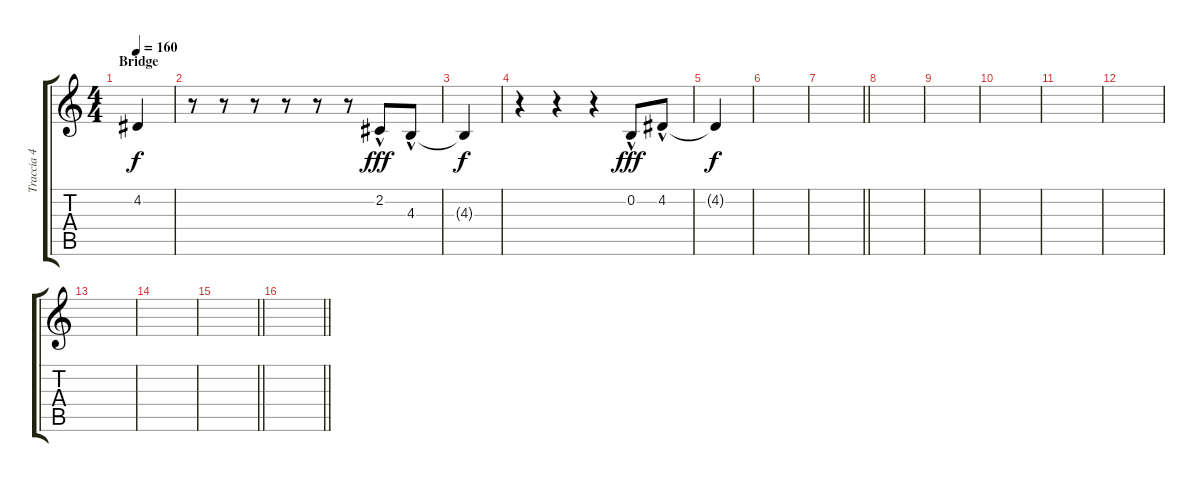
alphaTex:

\track ("Traccia 4" "Traccia 4") {instrument altosax}
\staff {score tabs}
\tuning (E4 B3 G3 D3 A2 E2) {hide}
\ts (4 4)
\section ("" "Bridge")
\tempo 160
\clef g2
\ks c
4.2{t}.4{dy f} |
r.8 r.8 r.8 r.8 r.8 r.8 2.2{hac}.8{dy fff} 4.3{hac}.8 |
4.3{t}.4{dy f} |
r.4 r.4 r.4 0.2{hac}.8{dy fff} 4.2{hac}.8 |
4.2{t}.4{dy f} |
|
\barLineRight lightlight
|
|
|
|
|
|
|
|
\barLineRight lightlight
|
\barLineRight lightlight
